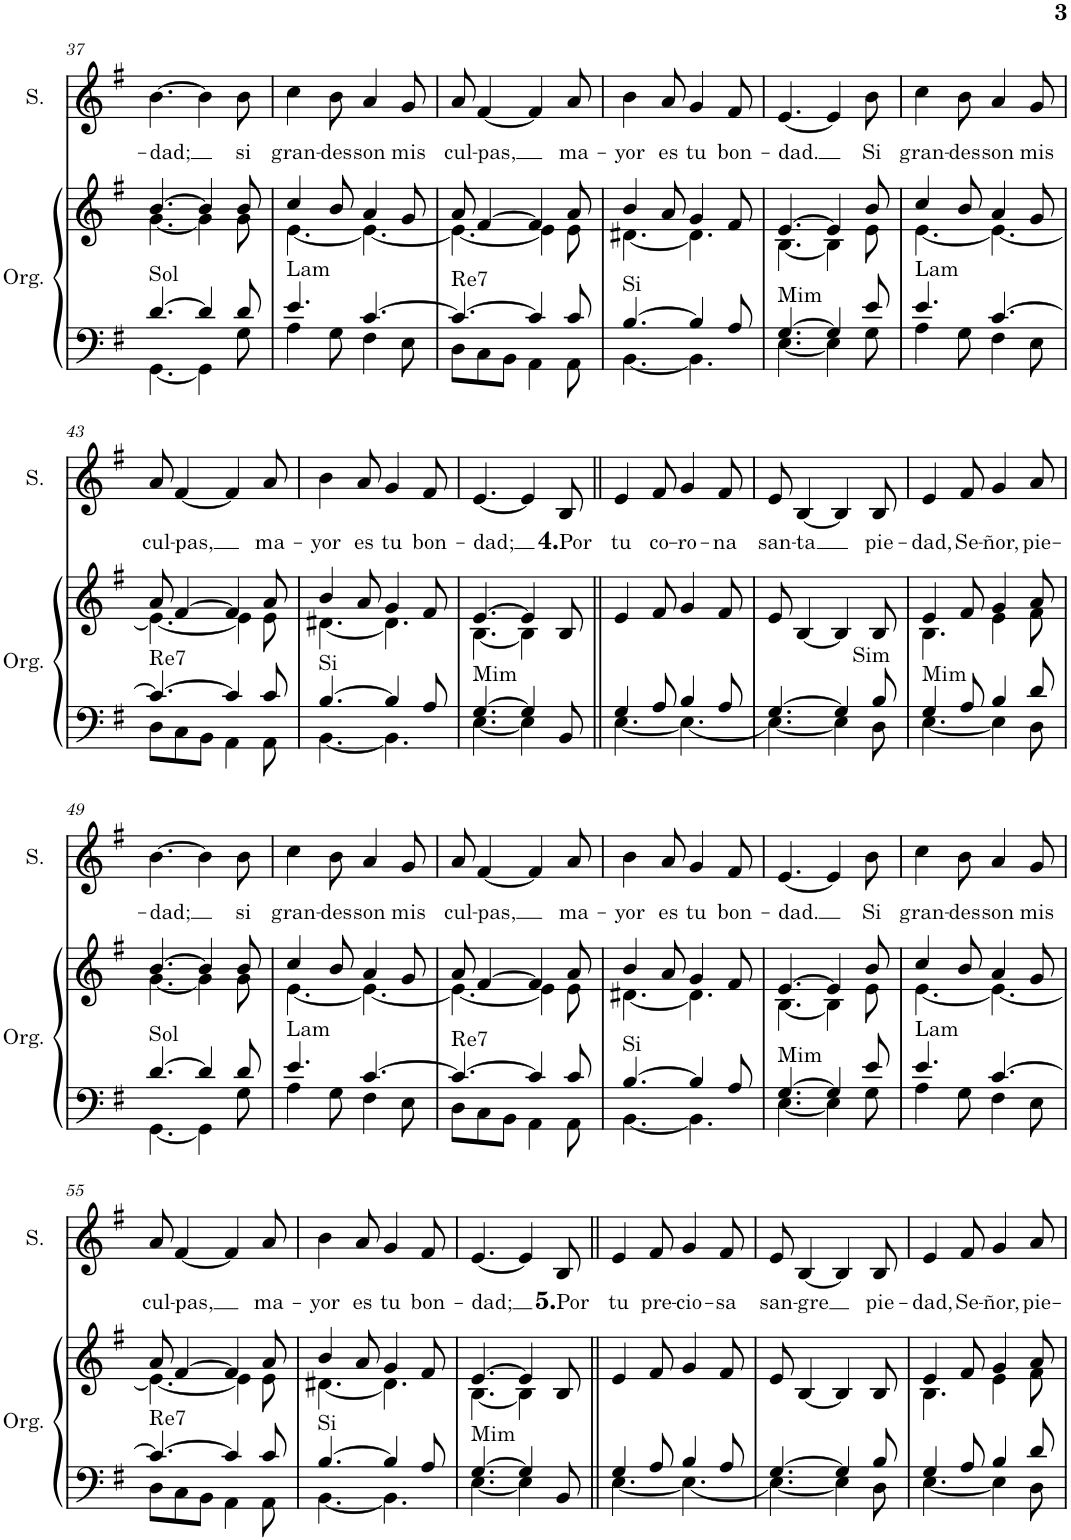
**kern	**kern	**harte	**kern	**text
*part2	*part2	*part2	*part1	*part1
*staff3	*staff2	*	*staff1	*staff1
*I"Órgano	*	*	*I"Soprano	*
*	*	*	*I'S.	*
!!LO:PB:g=z
*clefF4	*clefG2	*	*clefG2	*
*k[f#]	*k[f#]	*	*k[f#]	*
*M6/8	*M6/8	*	*M6/8	*
=37	=37	=37	=37	=37
*^	*^	*	*	*
!	!	!	!	!LO:H:kt=Sol	!	!LO:LY:b
[4.d/	[4.GG\	[4.b/	[4.g\	N	[4.b\	-dad;
4d/]	4GG\]	4b/]	4g\]	.	4b\]	.
!	!	!	!	!	!	!LO:LY:b
8d/	8G\	8b/	8g\	.	8b\	si
=38	=38	=38	=38	=38	=38	=38
!	!	!	!	!LO:H:kt=Lam	!	!LO:LY:b
4.e/	4A\	4cc/	[4.e\	N	4cc\	gran-
!	!	!	!	!	!	!LO:LY:b
.	8G\	8b/	.	.	8b\	-des
!	!	!	!	!	!	!LO:LY:b
[4.c/	4F#\	4a/	4.e\_	.	4a/	son
!	!	!	!	!	!	!LO:LY:b
.	8E\	8g/	.	.	8g/	mis
=39	=39	=39	=39	=39	=39	=39
!	!	!	!	!LO:H:kt=Re7	!	!LO:LY:b
4.c/_	8D\L	8a/	4.e\_	N	8a/	cul-
!	!	!	!	!	!	!LO:LY:b
.	8C\	[4f#/	.	.	[4f#/	-pas,
.	8BB\J	.	.	.	.	.
4c/]	4AA\	4f#/]	4e\]	.	4f#/]	.
!	!	!	!	!	!	!LO:LY:b
8c/	8AA\	8a/	8e\	.	8a/	ma-
=40	=40	=40	=40	=40	=40	=40
!	!	!	!	!LO:H:kt=Si	!	!LO:LY:b
[4.B/	[4.BB\	4b/	[4.d#X\	N	4b\	-yor
!	!	!	!	!	!	!LO:LY:b
.	.	8a/	.	.	8a/	es
!	!	!	!	!	!	!LO:LY:b
4B/]	4.BB\]	4g/	4.d#\]	.	4g/	tu
!	!	!	!	!	!	!LO:LY:b
8A/	.	8f#/	.	.	8f#/	bon-
=41	=41	=41	=41	=41	=41	=41
!	!	!	!	!LO:H:kt=Mim	!	!LO:LY:b
[4.G/	[4.E\	[4.e/	[4.B\	N	[4.e/	-dad.
4G/]	4E\]	4e/]	4B\]	.	4e/]	.
!	!	!	!	!	!	!LO:LY:b
8e/	8G\	8b/	8e\	.	8b\	Si
=42	=42	=42	=42	=42	=42	=42
!	!	!	!	!LO:H:kt=Lam	!	!LO:LY:b
4.e/	4A\	4cc/	[4.e\	N	4cc\	gran-
!	!	!	!	!	!	!LO:LY:b
.	8G\	8b/	.	.	8b\	-des
!	!	!	!	!	!	!LO:LY:b
[4.c/	4F#\	4a/	4.e\_	.	4a/	son
!	!	!	!	!	!	!LO:LY:b
.	8E\	8g/	.	.	8g/	mis
!!LO:LB:g=z
=43	=43	=43	=43	=43	=43	=43
!	!	!	!	!LO:H:kt=Re7	!	!LO:LY:b
4.c/_	8D\L	8a/	4.e\_	N	8a/	cul-
!	!	!	!	!	!	!LO:LY:b
.	8C\	[4f#/	.	.	[4f#/	-pas,
.	8BB\J	.	.	.	.	.
4c/]	4AA\	4f#/]	4e\]	.	4f#/]	.
!	!	!	!	!	!	!LO:LY:b
8c/	8AA\	8a/	8e\	.	8a/	ma-
=44	=44	=44	=44	=44	=44	=44
!	!	!	!	!LO:H:kt=Si	!	!LO:LY:b
[4.B/	[4.BB\	4b/	[4.d#X\	N	4b\	-yor
!	!	!	!	!	!	!LO:LY:b
.	.	8a/	.	.	8a/	es
!	!	!	!	!	!	!LO:LY:b
4B/]	4.BB\]	4g/	4.d#\]	.	4g/	tu
!	!	!	!	!	!	!LO:LY:b
8A/	.	8f#/	.	.	8f#/	bon-
=45	=45	=45	=45	=45	=45	=45
!	!	!	!	!LO:H:kt=Mim	!	!LO:LY:b
[4.G/	[4.E\	[4.e/	[4.B\	N	[4.e/	-dad;
4G/]	4E\]	4e/]	4B\]	.	4e/]	.
!	!	!	!	!	!	!LO:LY:b
8BB/	8ryy	8B/	8ryy	.	8B/	4. Por
=46||	=46||	=46||	=46||	=46||	=46||	=46||
!	!	!	!	!	!	!LO:LY:b
*	*	*v	*v	*	*	*
4G/	[4.E\	4e/	.	4e/	tu
!	!	!	!	!	!LO:LY:b
8A/	.	8f#/	.	8f#/	co-
!	!	!	!	!	!LO:LY:b
4B/	4.E\_	4g/	.	4g/	-ro-
!	!	!	!	!	!LO:LY:b
8A/	.	8f#/	.	8f#/	-na
=47	=47	=47	=47	=47	=47
!	!	!	!	!	!LO:LY:b
[4.G/	4.E\_	8e/	.	8e/	san-
!	!	!	!	!	!LO:LY:b
.	.	[4B/	.	[4B/	-ta
!	!	!	!LO:H:kt=Sim	!	!
4G/]	4E\]	4B/]	N	4B/]	.
!	!	!	!	!	!LO:LY:b
8B/	8D\	8B/	.	8B/	pie-
=48	=48	=48	=48	=48	=48
*	*	*^	*	*	*
!	!	!	!	!LO:H:kt=Mim	!	!LO:LY:b
4G/	[4.E\	4e/	4.B\	N	4e/	-dad,
!	!	!	!	!	!	!LO:LY:b
8A/	.	8f#/	.	.	8f#/	Se-
!	!	!	!	!	!	!LO:LY:b
4B/	4E\]	4g/	4e\	.	4g/	-ñor,
!	!	!	!	!	!	!LO:LY:b
8d/	8D\	8a/	8f#\	.	8a/	pie-
!!LO:LB:g=z
=49	=49	=49	=49	=49	=49	=49
!	!	!	!	!LO:H:kt=Sol	!	!LO:LY:b
[4.d/	[4.GG\	[4.b/	[4.g\	N	[4.b\	-dad;
4d/]	4GG\]	4b/]	4g\]	.	4b\]	.
!	!	!	!	!	!	!LO:LY:b
8d/	8G\	8b/	8g\	.	8b\	si
=50	=50	=50	=50	=50	=50	=50
!	!	!	!	!LO:H:kt=Lam	!	!LO:LY:b
4.e/	4A\	4cc/	[4.e\	N	4cc\	gran-
!	!	!	!	!	!	!LO:LY:b
.	8G\	8b/	.	.	8b\	-des
!	!	!	!	!	!	!LO:LY:b
[4.c/	4F#\	4a/	4.e\_	.	4a/	son
!	!	!	!	!	!	!LO:LY:b
.	8E\	8g/	.	.	8g/	mis
=51	=51	=51	=51	=51	=51	=51
!	!	!	!	!LO:H:kt=Re7	!	!LO:LY:b
4.c/_	8D\L	8a/	4.e\_	N	8a/	cul-
!	!	!	!	!	!	!LO:LY:b
.	8C\	[4f#/	.	.	[4f#/	-pas,
.	8BB\J	.	.	.	.	.
4c/]	4AA\	4f#/]	4e\]	.	4f#/]	.
!	!	!	!	!	!	!LO:LY:b
8c/	8AA\	8a/	8e\	.	8a/	ma-
=52	=52	=52	=52	=52	=52	=52
!	!	!	!	!LO:H:kt=Si	!	!LO:LY:b
[4.B/	[4.BB\	4b/	[4.d#X\	N	4b\	-yor
!	!	!	!	!	!	!LO:LY:b
.	.	8a/	.	.	8a/	es
!	!	!	!	!	!	!LO:LY:b
4B/]	4.BB\]	4g/	4.d#\]	.	4g/	tu
!	!	!	!	!	!	!LO:LY:b
8A/	.	8f#/	.	.	8f#/	bon-
=53	=53	=53	=53	=53	=53	=53
!	!	!	!	!LO:H:kt=Mim	!	!LO:LY:b
[4.G/	[4.E\	[4.e/	[4.B\	N	[4.e/	-dad.
4G/]	4E\]	4e/]	4B\]	.	4e/]	.
!	!	!	!	!	!	!LO:LY:b
8e/	8G\	8b/	8e\	.	8b\	Si
=54	=54	=54	=54	=54	=54	=54
!	!	!	!	!LO:H:kt=Lam	!	!LO:LY:b
4.e/	4A\	4cc/	[4.e\	N	4cc\	gran-
!	!	!	!	!	!	!LO:LY:b
.	8G\	8b/	.	.	8b\	-des
!	!	!	!	!	!	!LO:LY:b
[4.c/	4F#\	4a/	4.e\_	.	4a/	son
!	!	!	!	!	!	!LO:LY:b
.	8E\	8g/	.	.	8g/	mis
!!LO:LB:g=z
=55	=55	=55	=55	=55	=55	=55
!	!	!	!	!LO:H:kt=Re7	!	!LO:LY:b
4.c/_	8D\L	8a/	4.e\_	N	8a/	cul-
!	!	!	!	!	!	!LO:LY:b
.	8C\	[4f#/	.	.	[4f#/	-pas,
.	8BB\J	.	.	.	.	.
4c/]	4AA\	4f#/]	4e\]	.	4f#/]	.
!	!	!	!	!	!	!LO:LY:b
8c/	8AA\	8a/	8e\	.	8a/	ma-
=56	=56	=56	=56	=56	=56	=56
!	!	!	!	!LO:H:kt=Si	!	!LO:LY:b
[4.B/	[4.BB\	4b/	[4.d#X\	N	4b\	-yor
!	!	!	!	!	!	!LO:LY:b
.	.	8a/	.	.	8a/	es
!	!	!	!	!	!	!LO:LY:b
4B/]	4.BB\]	4g/	4.d#\]	.	4g/	tu
!	!	!	!	!	!	!LO:LY:b
8A/	.	8f#/	.	.	8f#/	bon-
=57	=57	=57	=57	=57	=57	=57
!	!	!	!	!LO:H:kt=Mim	!	!LO:LY:b
[4.G/	[4.E\	[4.e/	[4.B\	N	[4.e/	-dad;
4G/]	4E\]	4e/]	4B\]	.	4e/]	.
!	!	!	!	!	!	!LO:LY:b
8BB/	8ryy	8B/	8ryy	.	8B/	5. Por
=58||	=58||	=58||	=58||	=58||	=58||	=58||
!	!	!	!	!	!	!LO:LY:b
*	*	*v	*v	*	*	*
4G/	[4.E\	4e/	.	4e/	tu
!	!	!	!	!	!LO:LY:b
8A/	.	8f#/	.	8f#/	pre-
!	!	!	!	!	!LO:LY:b
4B/	4.E\_	4g/	.	4g/	-cio-
!	!	!	!	!	!LO:LY:b
8A/	.	8f#/	.	8f#/	-sa
=59	=59	=59	=59	=59	=59
!	!	!	!	!	!LO:LY:b
[4.G/	4.E\_	8e/	.	8e/	san-
!	!	!	!	!	!LO:LY:b
.	.	[4B/	.	[4B/	-gre
4G/]	4E\]	4B/]	.	4B/]	.
!	!	!	!	!	!LO:LY:b
8B/	8D\	8B/	.	8B/	pie-
=60	=60	=60	=60	=60	=60
*	*	*^	*	*	*
!	!	!	!	!	!	!LO:LY:b
4G/	[4.E\	4e/	4.B\	.	4e/	-dad,
!	!	!	!	!	!	!LO:LY:b
8A/	.	8f#/	.	.	8f#/	Se-
!	!	!	!	!	!	!LO:LY:b
4B/	4E\]	4g/	4e\	.	4g/	-ñor,
!	!	!	!	!	!	!LO:LY:b
8d/	8D\	8a/	8f#\	.	8a/	pie-
*v	*v	*	*	*	*	*
*	*v	*v	*	*	*
=	=	=	=	=
*-	*-	*-	*-	*-
